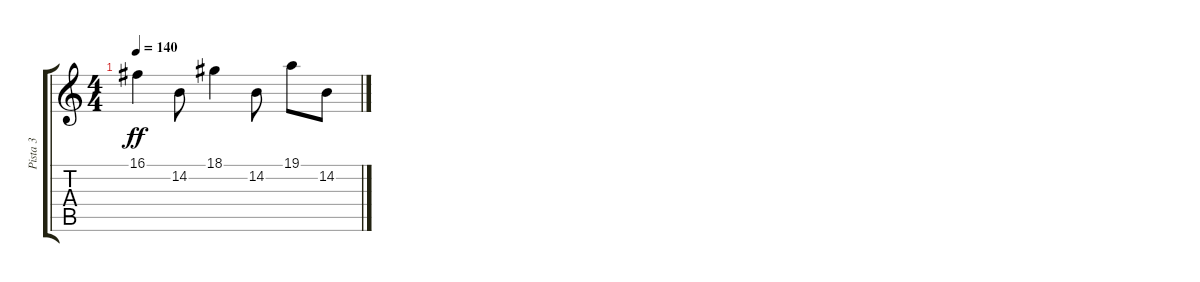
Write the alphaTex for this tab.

\track ("Pista 3" "Pista 3") {instrument sopranosax}
\staff {score tabs}
\tuning (D4 A3 F3 C3 G2 D2) {hide}
\ts (4 4)
\tempo 140
\clef g2
\ks c
16.1.4{dy ff} 14.2.8 18.1.4 14.2.8 19.1.8 14.2.8
